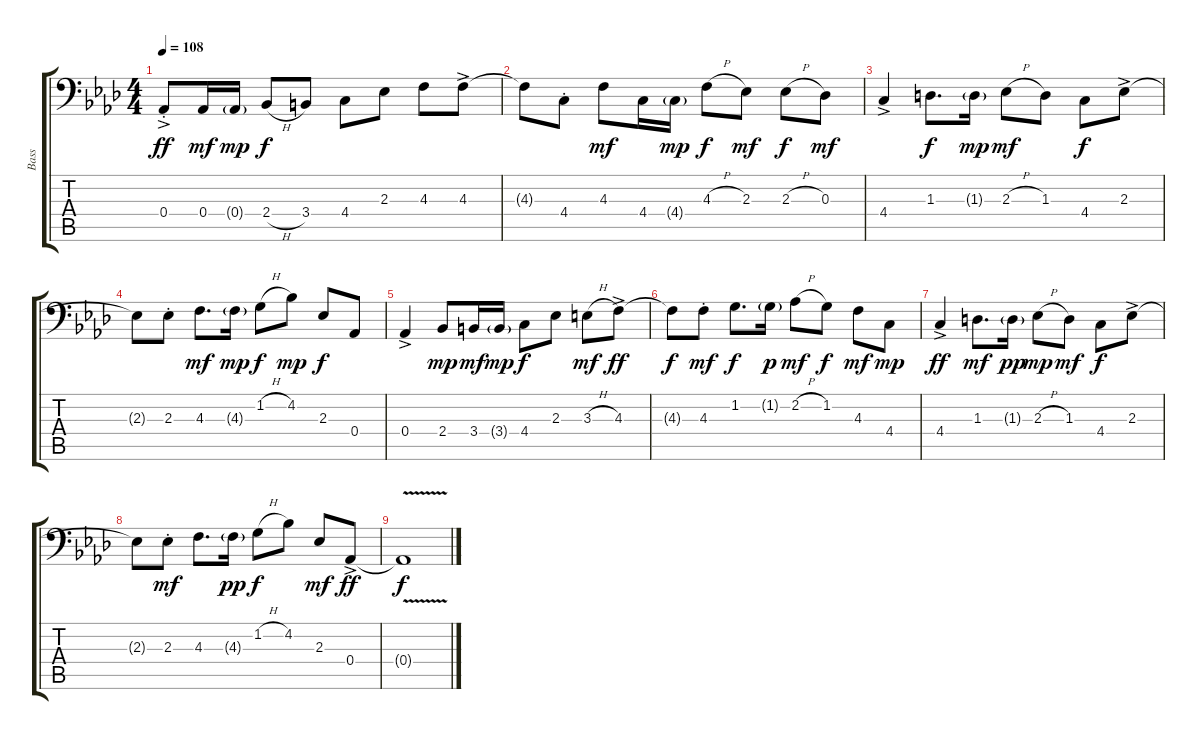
\track ("Bass" "Bass") {instrument electricbassfinger}
\staff {score tabs}
\tuning (B2 Gb2 Db2 Ab1 Eb1 Bb0) {hide}
\ts (4 4)
\tempo 108
\clef f4
\ks ab
0.4{ac st}.8{dy ff} 0.4.16{dy mf} 0.4{g}.16{dy mp} 2.4{h}.8{dy f} 3.4.8 4.4.8 2.3.8 4.3.8 4.3{ac}.8 |
4.3{t}.8 4.4{st}.8 4.3.8{dy mf} 4.4.16 4.4{g}.16{dy mp} 4.3{h}.8{dy f} 2.3.8{dy mf} 2.3{h}.8{dy f} 0.3.8{dy mf} |
4.4{ac}.4 1.3.8{d dy f} 1.3{g}.16{dy mp} 2.3{h}.8{dy mf} 1.3.8 4.4.8{dy f} 2.3{ac}.8 |
2.3{t}.8 2.3{st}.8 4.3.8{d dy mf} 4.3{g}.16{dy mp} 1.2{h}.8{dy f} 4.2.8{dy mp} 2.3.8{dy f} 0.4.8 |
0.4{ac}.4 2.4.8{dy mp} 3.4.16{dy mf} 3.4{g}.16{dy mp} 4.4.8{dy f} 2.3.8 3.3{h}.8{dy mf} 4.3{ac}.8{dy ff} |
4.3{t}.8{dy f} 4.3{st}.8{dy mf} 1.2.8{d dy f} 1.2{g}.16{dy p} 2.2{h}.8{dy mf} 1.2.8{dy f} 4.3.8{dy mf} 4.4.8{dy mp} |
4.4{ac}.4{dy ff} 1.3.8{d dy mf} 1.3{g}.16{dy pp} 2.3{h}.8{dy mp} 1.3.8{dy mf} 4.4.8{dy f} 2.3{ac}.8 |
2.3{t}.8 2.3{st}.8{dy mf} 4.3.8{d} 4.3{g}.16{dy pp} 1.2{h}.8{dy f} 4.2.8 2.3.8{dy mf} 0.4{ac}.8{dy ff} |
0.4{v t}.1{dy f}
